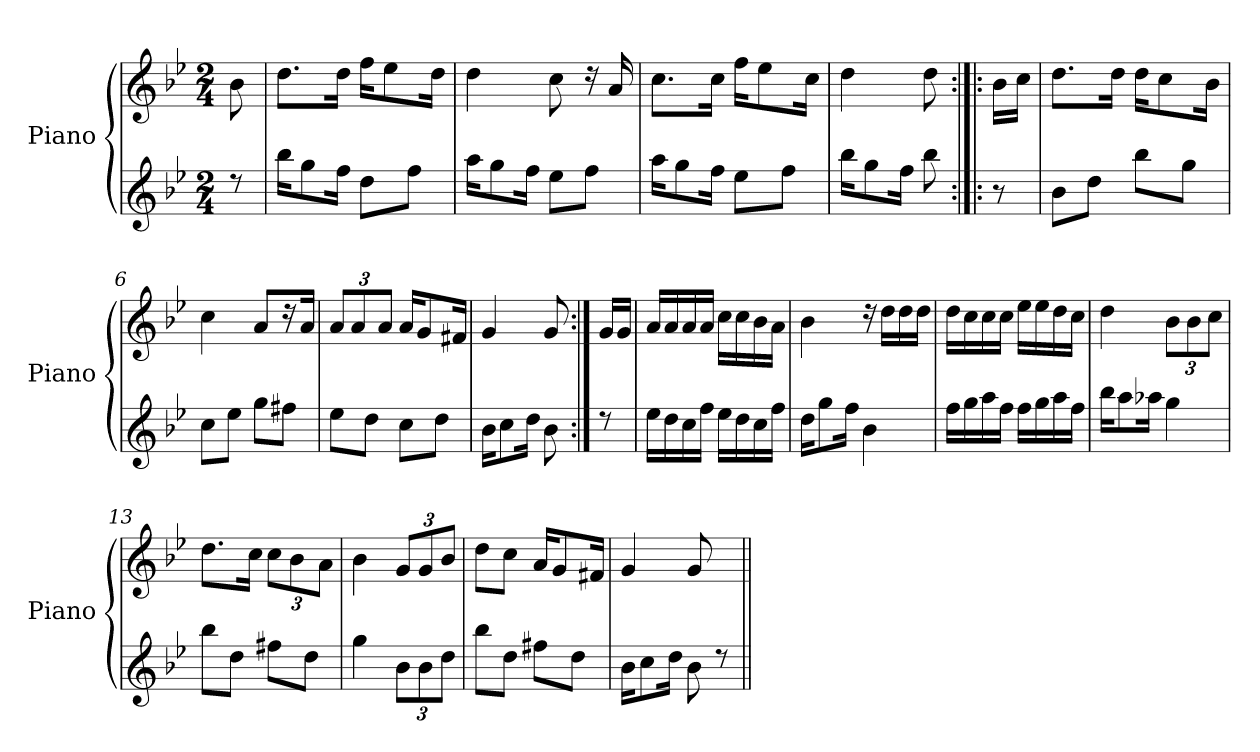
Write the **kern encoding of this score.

**kern	**kern
*part1	*part1
*staff2	*staff1
*I"Piano	*
*I'Piano	*
*clefG2	*clefG2
*k[b-e-]	*k[b-e-]
*M2/4	*M2/4
=	=
8rcc	8b-\
=1	=1
16bb-\KL	8.dd\L
8gg\	.
16ff\Jk	16dd\Jk
8dd\L	16ff\KL
.	8ee-\
8ff\J	.
.	16dd\Jk
=2	=2
16aa\KL	4dd\
8gg\	.
16ff\Jk	.
8ee-\L	8cc\
8ff\J	16rdd
.	16a/
=3	=3
16aa\KL	8.cc\L
8gg\	.
16ff\Jk	16cc\Jk
8ee-\L	16ff\KL
.	8ee-\
8ff\J	.
.	16cc\Jk
=4	=4
16bb-\KL	4dd\
8gg\	.
16ff\Jk	.
8bb-\	8dd\
=4X4:|!|:	=4X4:|!|:
8r	16b-\LL
.	16cc\JJ
=5	=5
8b-\L	8.dd\L
8dd\J	.
.	16dd\Jk
8bb-\L	16dd\KL
.	8cc\
8gg\J	.
.	16b-\Jk
!!LO:LB:g=z
=6	=6
8cc\L	4cc\
8ee-\J	.
8gg\L	8a/L
8ff#X\J	16rcc
.	16a/Jk
=7	=7
8ee-\L	12a/L
.	12a/
8dd\J	.
.	12a/J
8cc\L	16a/KL
.	8g/
8dd\J	.
.	16f#X/Jk
=8	=8
16b-\KL	4g/
8cc\	.
16dd\Jk	.
8b-\	8g/
=8X8:|!	=8X8:|!
8rcc	16g/LL
.	16g/JJ
=9	=9
16ee-\LL	16a/LL
16dd\	16a/
16cc\	16a/
16ff\JJ	16a/JJ
16ee-\LL	16cc\LL
16dd\	16cc\
16cc\	16b-\
16ff\JJ	16a\JJ
=10	=10
16dd\KL	4b-\
8gg\	.
16ff\Jk	.
4b-\	16rdd
.	16dd\LL
.	16dd\
.	16dd\JJ
!!LO:LB:g=z
=11	=11
16ff\LL	16dd\LL
16gg\	16cc\
16aa\	16cc\
16ff\JJ	16cc\JJ
16ff\LL	16ee-\LL
16gg\	16ee-\
16aa\	16dd\
16ff\JJ	16cc\JJ
=12	=12
16bb-\KL	4dd\
8aa\	.
16aa-X\Jk	.
4gg\	12b-\L
.	12b-\
.	12cc\J
=13	=13
8bb-\L	8.dd\L
8dd\J	.
.	16cc\Jk
8ff#X\L	12cc\L
.	12b-\
8dd\J	.
.	12a\J
=14	=14
4gg\	4b-\
12b-\L	12g/L
12b-\	12g/
12dd\J	12b-/J
=15	=15
8bb-\L	8dd\L
8dd\J	8cc\J
8ff#X\L	16a/KL
.	8g/
8dd\J	.
.	16f#X/Jk
=16	=16
16b-\KL	4g/
8cc\	.
16dd\Jk	.
8b-\	8g/
8rcc	8ryy
=||	=||
*-	*-
